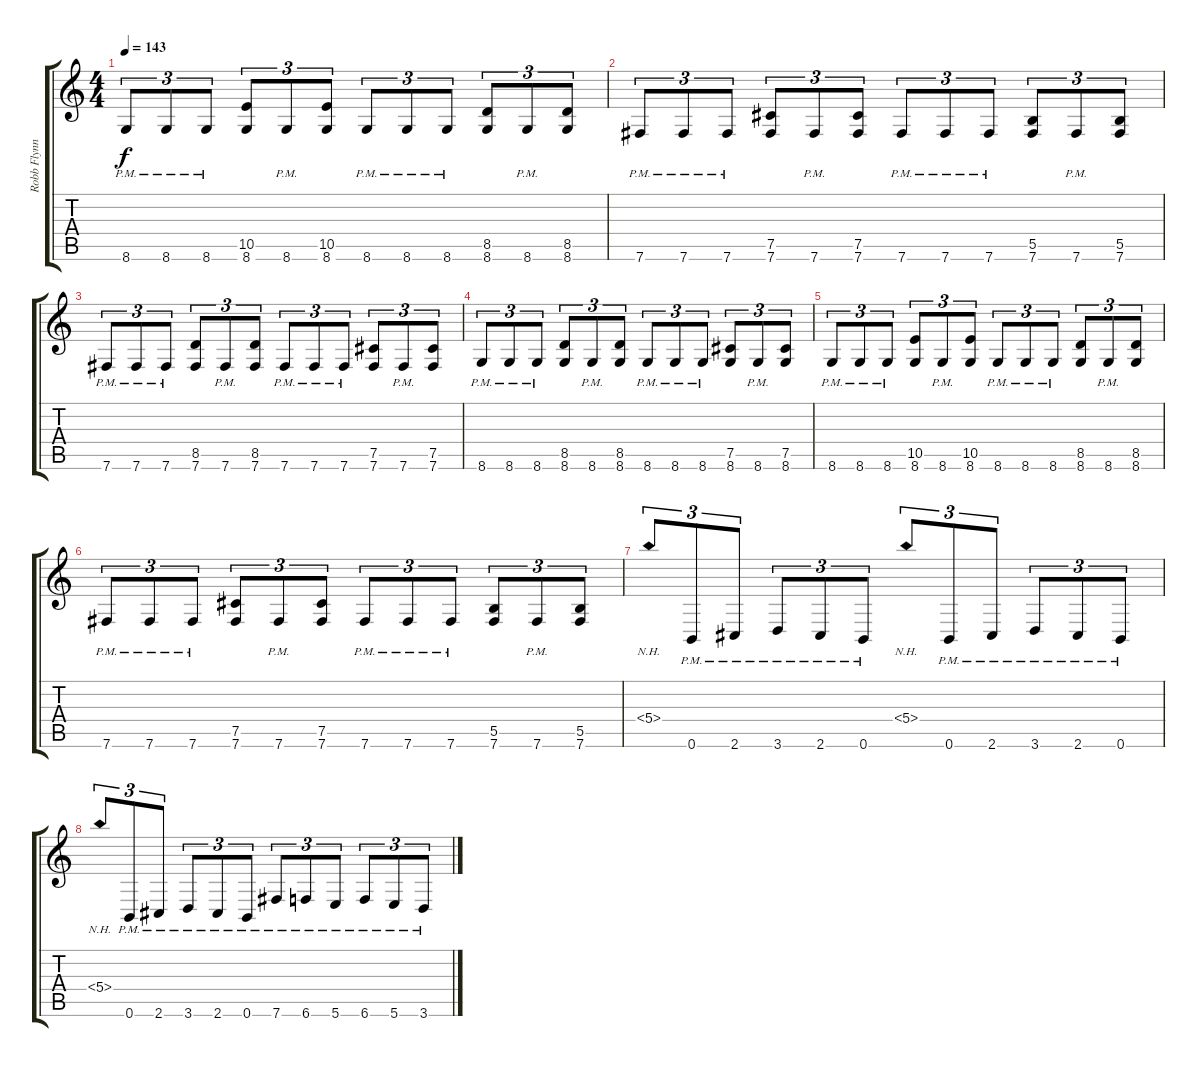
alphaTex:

\track ("Robb Flynn" "Robb Flynn") {instrument distortionguitar}
\staff {score tabs}
\tuning (Db4 Ab3 E3 B2 Gb2 B1) {hide}
\ts (4 4)
\tempo 143
\clef g2
\ks c
8.6{pm}.8{tu (3 2) dy f} 8.6{pm}.8{tu (3 2)} 8.6{pm}.8{tu (3 2)} (10.5 8.6).8{tu (3 2)} 8.6{pm}.8{tu (3 2)} (10.5 8.6).8{tu (3 2)} 8.6{pm}.8{tu (3 2)} 8.6{pm}.8{tu (3 2)} 8.6{pm}.8{tu (3 2)} (8.5 8.6).8{tu (3 2)} 8.6{pm}.8{tu (3 2)} (8.5 8.6).8{tu (3 2)} |
7.6{pm}.8{tu (3 2)} 7.6{pm}.8{tu (3 2)} 7.6{pm}.8{tu (3 2)} (7.5 7.6).8{tu (3 2)} 7.6{pm}.8{tu (3 2)} (7.5 7.6).8{tu (3 2)} 7.6{pm}.8{tu (3 2)} 7.6{pm}.8{tu (3 2)} 7.6{pm}.8{tu (3 2)} (5.5 7.6).8{tu (3 2)} 7.6{pm}.8{tu (3 2)} (5.5 7.6).8{tu (3 2)} |
7.6{pm}.8{tu (3 2)} 7.6{pm}.8{tu (3 2)} 7.6{pm}.8{tu (3 2)} (8.5 7.6).8{tu (3 2)} 7.6{pm}.8{tu (3 2)} (8.5 7.6).8{tu (3 2)} 7.6{pm}.8{tu (3 2)} 7.6{pm}.8{tu (3 2)} 7.6{pm}.8{tu (3 2)} (7.5 7.6).8{tu (3 2)} 7.6{pm}.8{tu (3 2)} (7.5 7.6).8{tu (3 2)} |
8.6{pm}.8{tu (3 2)} 8.6{pm}.8{tu (3 2)} 8.6{pm}.8{tu (3 2)} (8.5 8.6).8{tu (3 2)} 8.6{pm}.8{tu (3 2)} (8.5 8.6).8{tu (3 2)} 8.6{pm}.8{tu (3 2)} 8.6{pm}.8{tu (3 2)} 8.6{pm}.8{tu (3 2)} (7.5 8.6).8{tu (3 2)} 8.6{pm}.8{tu (3 2)} (7.5 8.6).8{tu (3 2)} |
8.6{pm}.8{tu (3 2)} 8.6{pm}.8{tu (3 2)} 8.6{pm}.8{tu (3 2)} (10.5 8.6).8{tu (3 2)} 8.6{pm}.8{tu (3 2)} (10.5 8.6).8{tu (3 2)} 8.6{pm}.8{tu (3 2)} 8.6{pm}.8{tu (3 2)} 8.6{pm}.8{tu (3 2)} (8.5 8.6).8{tu (3 2)} 8.6{pm}.8{tu (3 2)} (8.5 8.6).8{tu (3 2)} |
7.6{pm}.8{tu (3 2)} 7.6{pm}.8{tu (3 2)} 7.6{pm}.8{tu (3 2)} (7.5 7.6).8{tu (3 2)} 7.6{pm}.8{tu (3 2)} (7.5 7.6).8{tu (3 2)} 7.6{pm}.8{tu (3 2)} 7.6{pm}.8{tu (3 2)} 7.6{pm}.8{tu (3 2)} (5.5 7.6).8{tu (3 2)} 7.6{pm}.8{tu (3 2)} (5.5 7.6).8{tu (3 2)} |
5.4{nh}.8{tu (3 2)} 0.6{pm}.8{tu (3 2)} 2.6{pm}.8{tu (3 2)} 3.6{pm}.8{tu (3 2)} 2.6{pm}.8{tu (3 2)} 0.6{pm}.8{tu (3 2)} 5.4{nh}.8{tu (3 2)} 0.6{pm}.8{tu (3 2)} 2.6{pm}.8{tu (3 2)} 3.6{pm}.8{tu (3 2)} 2.6{pm}.8{tu (3 2)} 0.6{pm}.8{tu (3 2)} |
5.4{nh}.8{tu (3 2)} 0.6{pm}.8{tu (3 2)} 2.6{pm}.8{tu (3 2)} 3.6{pm}.8{tu (3 2)} 2.6{pm}.8{tu (3 2)} 0.6{pm}.8{tu (3 2)} 7.6{pm}.8{tu (3 2)} 6.6{pm}.8{tu (3 2)} 5.6{pm}.8{tu (3 2)} 6.6{pm}.8{tu (3 2)} 5.6{pm}.8{tu (3 2)} 3.6{pm}.8{tu (3 2)}
